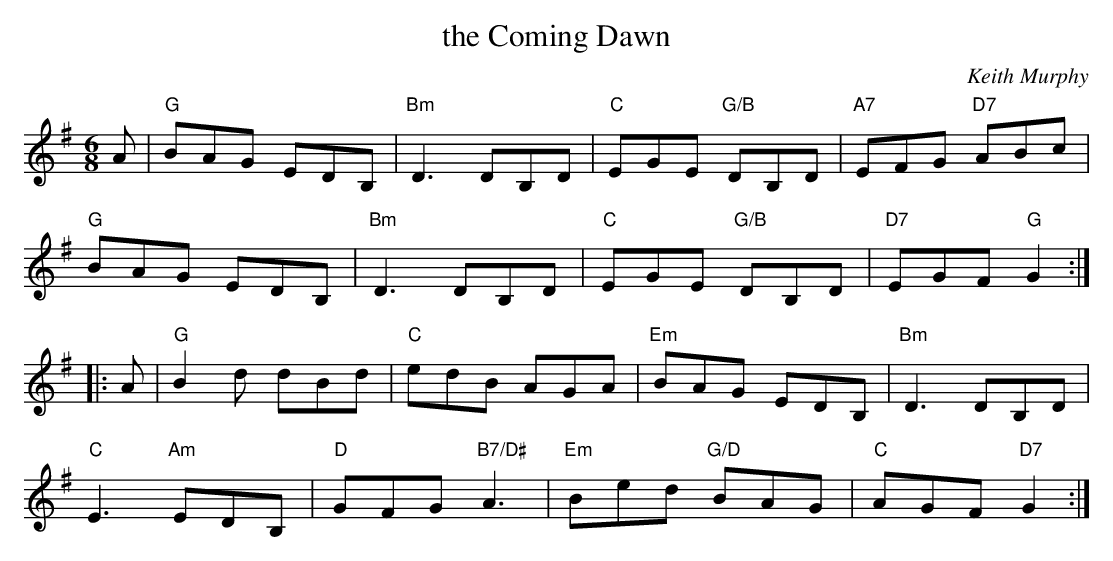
X:1
T: the Coming Dawn
C: Keith Murphy
M: 6/8
L: 1/8
K: G
A |\
"G"BAG EDB, | "Bm"D3 DB,D | "C"EGE "G/B"DB,D | "A7"EFG "D7"ABc |
"G"BAG EDB, | "Bm"D3 DB,D | "C"EGE "G/B"DB,D | "D7"EGF "G"G2 :|
|: A |\
"G"B2d dBd | "C"edB AGA | "Em"BAG EDB, | "Bm"D3 DB,D |
"C"E3 "Am"EDB, | "D"GFG "B7/D#"A3 | "Em"Bed "G/D"BAG |  "C"AGF "D7"G2 :|
